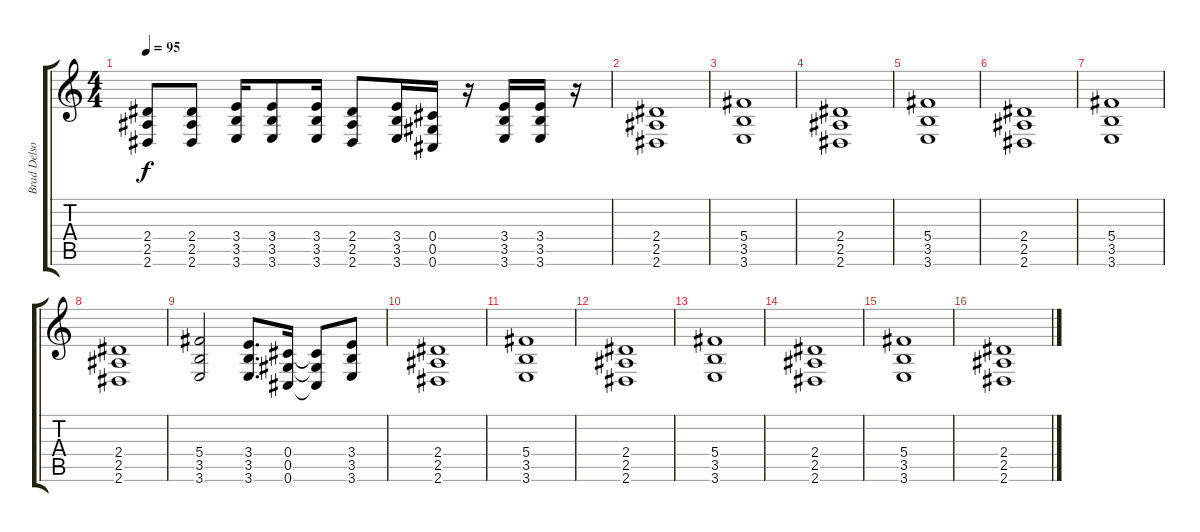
\track ("Brad Delson" "Brad Delso") {instrument distortionguitar}
\staff {score tabs}
\tuning (Eb4 Bb3 Gb3 Db3 Ab2 Db2) {hide}
\ts (4 4)
\tempo 95
\clef g2
\ks c
(2.4 2.5 2.6).8{dy f} (2.4 2.5 2.6).8 (3.4 3.5 3.6).16 (3.4 3.5 3.6).8 (3.4 3.5 3.6).16 (2.4 2.5 2.6).8 (3.4 3.5 3.6).16 (0.4 0.5 0.6).16 r.16 (3.4 3.5 3.6).16 (3.4 3.5 3.6).16 r.16 |
(2.4 2.5 2.6).1 |
(5.4 3.5 3.6).1 |
(2.4 2.5 2.6).1 |
(5.4 3.5 3.6).1 |
(2.4 2.5 2.6).1 |
(5.4 3.5 3.6).1 |
(2.4 2.5 2.6).1 |
(5.4 3.5 3.6).2 (3.4 3.5 3.6).8{d} (0.4 0.5 0.6).16 (0.4{t} 0.5{t} 0.6{t}).8 (3.4 3.5 3.6).8 |
(2.4 2.5 2.6).1 |
(5.4 3.5 3.6).1 |
(2.4 2.5 2.6).1 |
(5.4 3.5 3.6).1 |
(2.4 2.5 2.6).1 |
(5.4 3.5 3.6).1 |
(2.4 2.5 2.6).1
